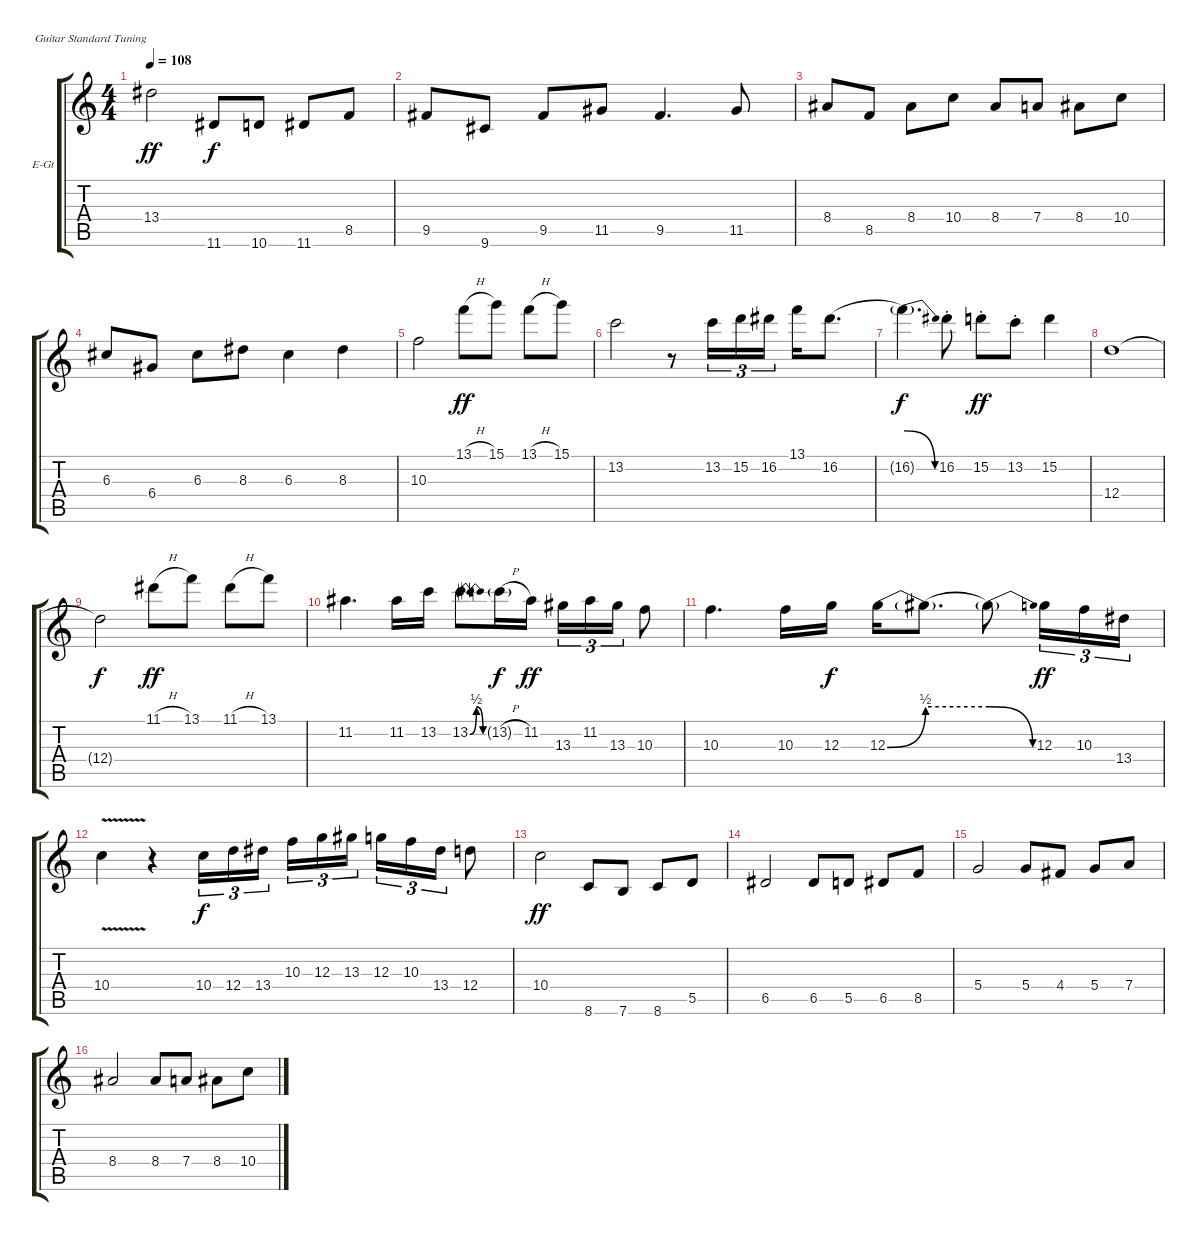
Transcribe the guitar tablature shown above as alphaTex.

\bracketExtendMode groupsimilarinstruments
\firstSystemTrackNameOrientation horizontal
\otherSystemsTrackNameOrientation horizontal
\track ("Gt 1" "E-Gt") {instrument overdrivenguitar}
\staff {score tabs}
\tuning (E4 B3 G3 D3 A2 E2)
\ts (4 4)
\tempo 108
\clef g2
\ks c
13.4.2{dy ff} 11.6.8{dy f} 10.6.8 11.6.8 8.5.8 |
9.5.8 9.6.8 9.5.8 11.5.8 9.5.4{d} 11.5.8 |
8.4.8 8.5.8 8.4.8 10.4.8 8.4.8 7.4.8 8.4.8 10.4.8 |
6.3.8 6.4.8 6.3.8 8.3.8 6.3.4 8.3.4 |
10.3.2 13.1{h}.8{dy ff} 15.1.8 13.1{h}.8 15.1.8 |
13.2.2 r.8 13.2.16{tu (3 2)} 15.2.16{tu (3 2)} 16.2.16{tu (3 2)} 13.1.16 16.2{be (hold 0 0 60 0)}.8{d} |
16.2{be (release 0 4 60 0) t}.4{d dy f} 16.2{st}.8 15.2{st}.8{dy ff} 13.2{st}.8 15.2.4 |
12.4.1 |
12.4{t}.2{dy f} 11.1{h}.8{dy ff} 13.1.8 11.1{h}.8 13.1.8 |
11.2.4{d} 11.2.16 13.2.16 13.2{be (bendrelease 0 0 30 2 30 2 60 0)}.8 13.2{h g}.16{dy f} 11.2.16{dy ff} 13.3.16{tu (3 2)} 11.2.16{tu (3 2)} 13.3.16{tu (3 2)} 10.3.8 |
10.3.4{d} 10.3.16 12.3.16{dy f} 12.3{be (bend 0 0 60 2)}.16 12.3{be (hold 0 2 60 2) t}.8{d} 12.3{be (release 0 2 60 0) t}.8 12.3.16{tu (3 2) dy ff} 10.3.16{tu (3 2)} 13.4.16{tu (3 2)} |
10.4{v}.4 r.4 10.4.16{tu (3 2) dy f} 12.4.16{tu (3 2)} 13.4.16{tu (3 2)} 10.3.16{tu (3 2)} 12.3.16{tu (3 2)} 13.3.16{tu (3 2)} 12.3.16{tu (3 2)} 10.3.16{tu (3 2)} 13.4.16{tu (3 2)} 12.4.8 |
10.4.2{dy ff} 8.6.8 7.6.8 8.6.8 5.5.8 |
6.5.2 6.5.8 5.5.8 6.5.8 8.5.8 |
5.4.2 5.4.8 4.4.8 5.4.8 7.4.8 |
8.4.2 8.4.8 7.4.8 8.4.8 10.4.8
